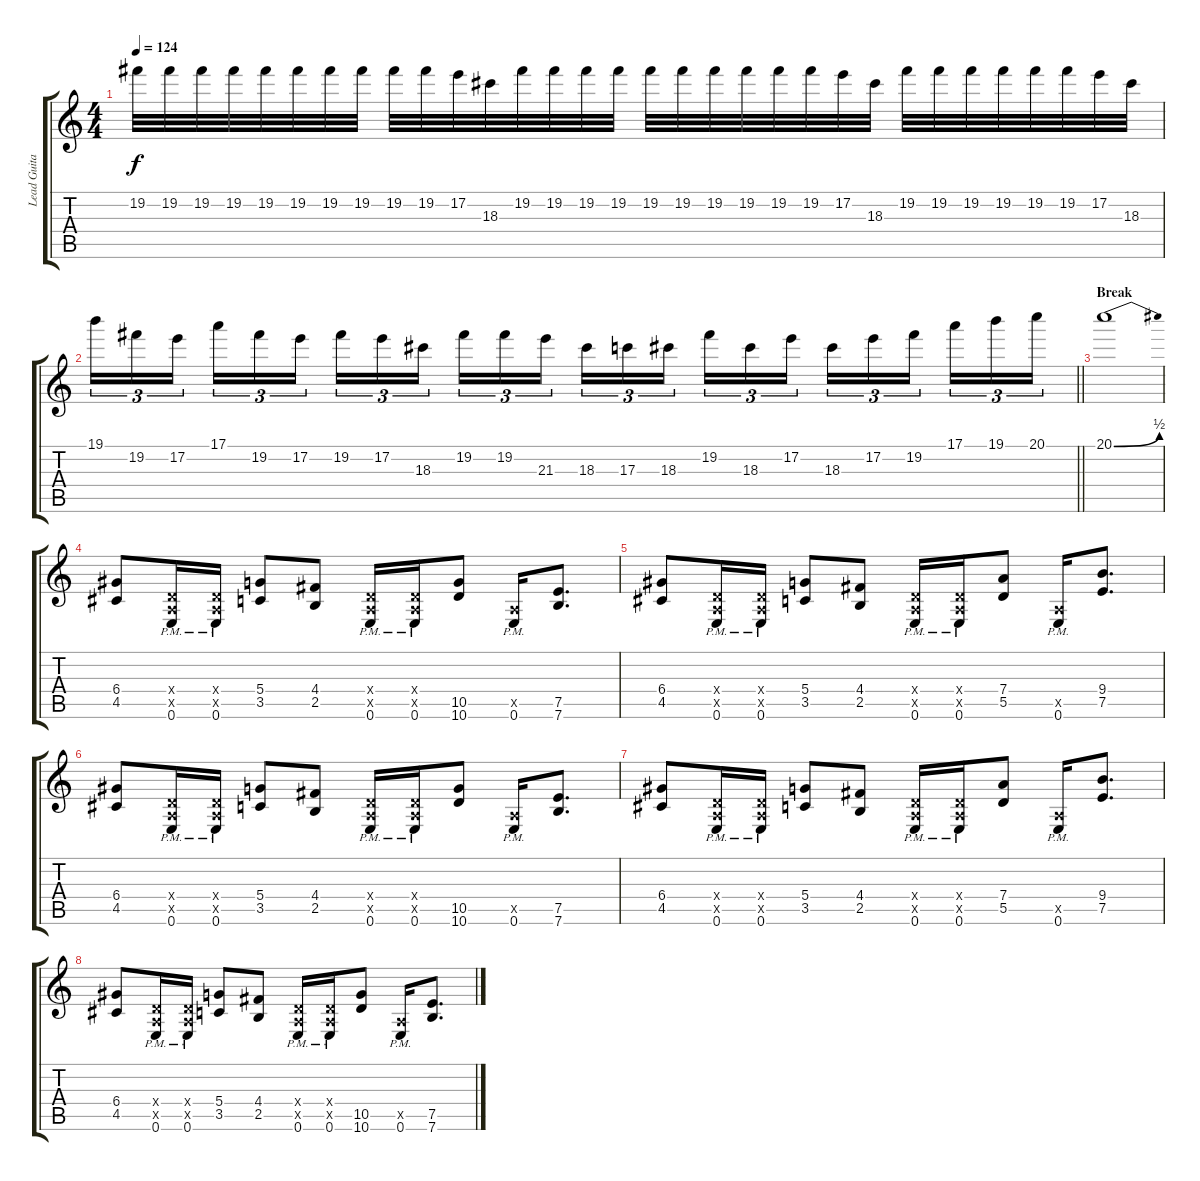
\track ("Lead Guitar [Chris Broderick]" "Lead Guita") {instrument distortionguitar}
\staff {score tabs}
\tuning (E4 B3 G3 D3 A2 E2) {hide}
\ts (4 4)
\tempo 124
\clef g2
\ks c
19.2.32{dy f} 19.2.32 19.2.32 19.2.32 19.2.32 19.2.32 19.2.32 19.2.32 19.2.32 19.2.32 17.2.32 18.3.32 19.2.32 19.2.32 19.2.32 19.2.32 19.2.32 19.2.32 19.2.32 19.2.32 19.2.32 19.2.32 17.2.32 18.3.32 19.2.32 19.2.32 19.2.32 19.2.32 19.2.32 19.2.32 17.2.32 18.3.32 |
\barLineRight lightlight
19.1.16{tu (3 2)} 19.2.16{tu (3 2)} 17.2.16{tu (3 2) beam splitsecondary} 17.1.16{tu (3 2)} 19.2.16{tu (3 2)} 17.2.16{tu (3 2)} 19.2.16{tu (3 2)} 17.2.16{tu (3 2)} 18.3.16{tu (3 2) beam splitsecondary} 19.2.16{tu (3 2)} 19.2.16{tu (3 2)} 21.3.16{tu (3 2)} 18.3.16{tu (3 2)} 17.3.16{tu (3 2)} 18.3.16{tu (3 2) beam splitsecondary} 19.2.16{tu (3 2)} 18.3.16{tu (3 2)} 17.2.16{tu (3 2)} 18.3.16{tu (3 2)} 17.2.16{tu (3 2)} 19.2.16{tu (3 2) beam splitsecondary} 17.1.16{tu (3 2)} 19.1.16{tu (3 2)} 20.1.16{tu (3 2)} |
\section ("" "Break")
20.1{be (bend 0 0 60 2)}.1 |
(6.4 4.5).8{balance 16} (0.4{x} 0.5{x} 0.6{pm}).16 (0.4{x} 0.5{x} 0.6{pm}).16 (5.4 3.5).8 (4.4 2.5).8 (0.4{x} 0.5{x} 0.6{pm}).16 (0.4{x} 0.5{x} 0.6{pm}).16 (10.5 10.6).8 (0.5{x} 0.6{pm}).16 (7.5 7.6).8{d} |
(6.4 4.5).8 (0.4{x} 0.5{x} 0.6{pm}).16 (0.4{x} 0.5{x} 0.6{pm}).16 (5.4 3.5).8 (4.4 2.5).8 (0.4{x} 0.5{x} 0.6{pm}).16 (0.4{x} 0.5{x} 0.6{pm}).16 (7.4 5.5).8 (0.5{x} 0.6{pm}).16 (9.4 7.5).8{d} |
(6.4 4.5).8 (0.4{x} 0.5{x} 0.6{pm}).16 (0.4{x} 0.5{x} 0.6{pm}).16 (5.4 3.5).8 (4.4 2.5).8 (0.4{x} 0.5{x} 0.6{pm}).16 (0.4{x} 0.5{x} 0.6{pm}).16 (10.5 10.6).8 (0.5{x} 0.6{pm}).16 (7.5 7.6).8{d} |
(6.4 4.5).8 (0.4{x} 0.5{x} 0.6{pm}).16 (0.4{x} 0.5{x} 0.6{pm}).16 (5.4 3.5).8 (4.4 2.5).8 (0.4{x} 0.5{x} 0.6{pm}).16 (0.4{x} 0.5{x} 0.6{pm}).16 (7.4 5.5).8 (0.5{x} 0.6{pm}).16 (9.4 7.5).8{d} |
(6.4 4.5).8 (0.4{x} 0.5{x} 0.6{pm}).16 (0.4{x} 0.5{x} 0.6{pm}).16 (5.4 3.5).8 (4.4 2.5).8 (0.4{x} 0.5{x} 0.6{pm}).16 (0.4{x} 0.5{x} 0.6{pm}).16 (10.5 10.6).8 (0.5{x} 0.6{pm}).16 (7.5 7.6).8{d}
